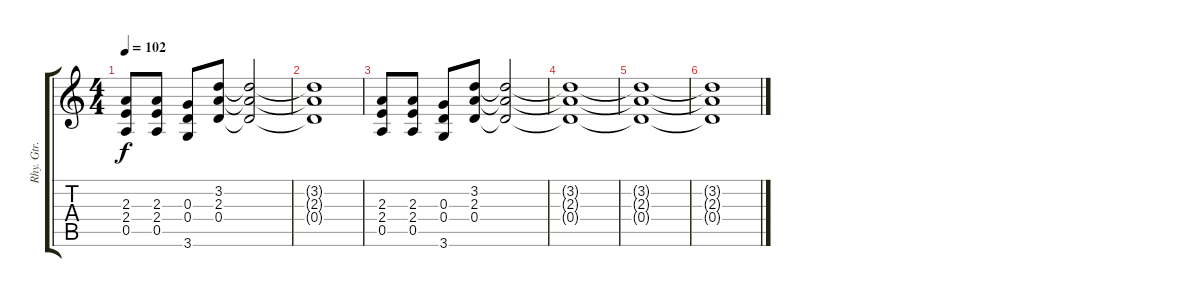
\track ("Rhy. Gtr. 2" "Rhy. Gtr. ") {instrument overdrivenguitar}
\staff {score tabs}
\tuning (E4 B3 G3 D3 A2 E2) {hide}
\ts (4 4)
\tempo 102
\clef g2
\ks c
(2.3 2.4 0.5).8{dy f} (2.3 2.4 0.5).8 (0.3 0.4 3.6).8 (3.2 2.3 0.4).8 (3.2{t} 2.3{t} 0.4{t}).2 |
(3.2{t} 2.3{t} 0.4{t}).1 |
(2.3 2.4 0.5).8 (2.3 2.4 0.5).8 (0.3 0.4 3.6).8 (3.2 2.3 0.4).8 (3.2{t} 2.3{t} 0.4{t}).2 |
(3.2{t} 2.3{t} 0.4{t}).1 |
(3.2{t} 2.3{t} 0.4{t}).1 |
(3.2{t} 2.3{t} 0.4{t}).1
